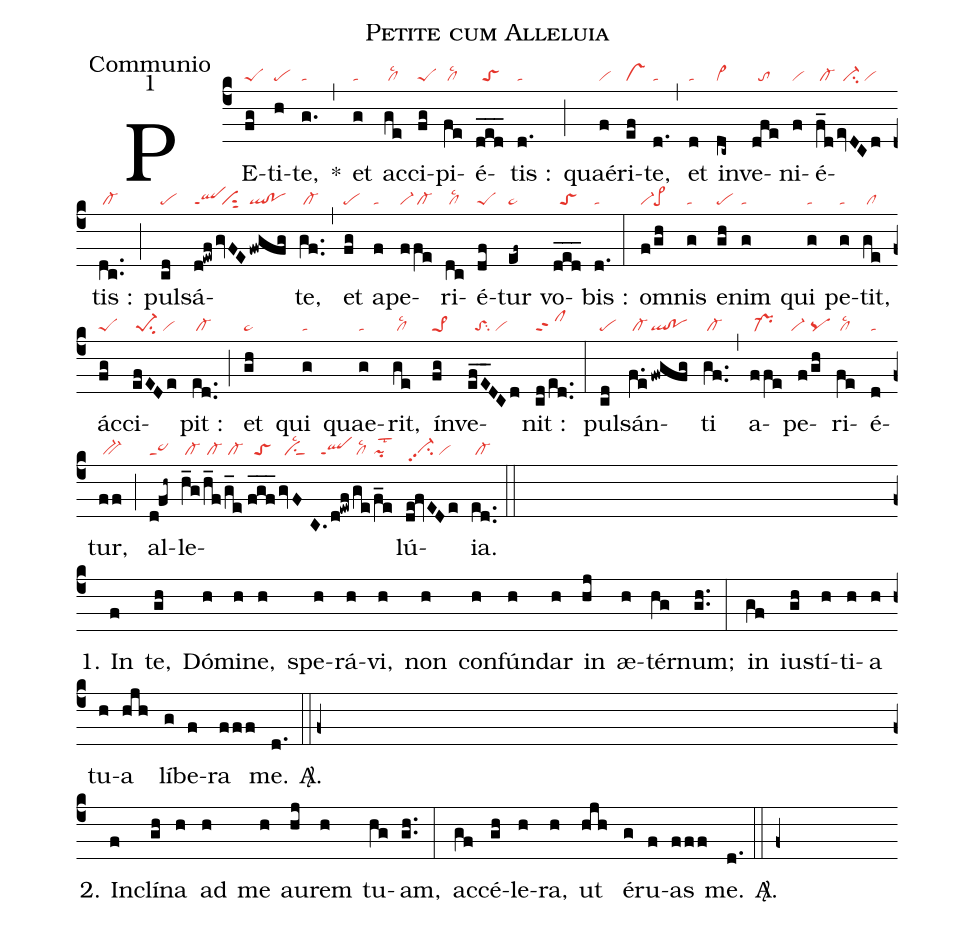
name:Petite cum Alleluia;
office-part:Communio;
mode:1;
nabc-lines:1;
%%
(c4) PE(fg|peS)ti(h|pe)te,(g.|ta) *(,)
et(g|ta) ac(ge|/cllsc2)ci(fg|peS)pi(fe|/cllsc2)é(d_e_d_|//toS)tis :(d.|ta) (;)
quaé(f|vi)ri(ef|vs)te,(d.|ta) (,)
et(d|ta) in(dc~|vi>)ve(dfe|//to)ni(f|vi)é(f_d|/cl-|evDCd|//ci-/vi)tis :(dc..|/cl-) (;)
pul(cd|pe)sá(d!ewf|qlppt1|!gvFE|//visut2|fwgfg|ql!po)te,(gf..|/cl-) (,)
et(fg|pe) a(f|ta)pe(f|vi-|fe|/cl-)ri(dc|/cllsc2)é(df|peS)tur(ef~|pe~) vo(d_e_d_|//toS)bis :(d.|ta) (:)
o(f|vi-|gh|pe>)mnis(g|ta) e(gh|pe)nim(g|ta) qui(g|ta) pe(g|ta)tit,(ge|/cl)
ác(fg|peS)ci(efEDe|/pe-1su2/vi)pit :(ed..|/cl-) (;)
et(gh|pe~) qui(g|ta) quae(g|ta)rit,(ge|/cllsc2)
ín(fg|pe>1)ve(ef_E_DCd|//toSsu2/vi)nit :(cd/ed..|clppt2) (:)
pul(cd|pe)sán(f.e|/cl-|!fwgfg|ql!po)ti(gf..|/cl-) (,)
a(ffe|/pr-)pe(f|``vi-|gh|pq)ri(fe|/cllsc2)é(d|ta)tur,(ff|/bv-) (;)
al(d!fh~|sc~)le(h_g|/cl-|/h_f|/cl-|/g_e|/cl-|//f_g_f_|//toS|gv/!F/!/!C.|//ciSlsc2|d!ewf|```qlppt1|/ge|/cllsc2|/f_e|pilst2)lú(de!fvEDe|/vi-hgpp2su2/vi){ia}.(ed..|/cl-) (::Z)

1. In(f) te,(gh) Dó(h)mi(h)ne,(h) spe(h)rá(h)vi,(h) non(h) con(h)fún(h)dar(h) in(hj) æ(h)tér(hg)num;(gh..) (:) in(gf) ius(gh)tí(h)ti(h)a(h) tu(h)a(hjh) lí(g)be(f)ra(fff) me.(d.) <sp>A/</sp>.(::f+Z)

2. In(f)clí(gh)na(h) ad(h) me(h) au(hj)rem(h) tu(hg)am,(gh..) (:) ac(gf)cé(gh)le(h)ra,(h) ut(hjh) é(g)ru(f)as(fff) me.(d.) <sp>A/</sp>.(::f+Z)
